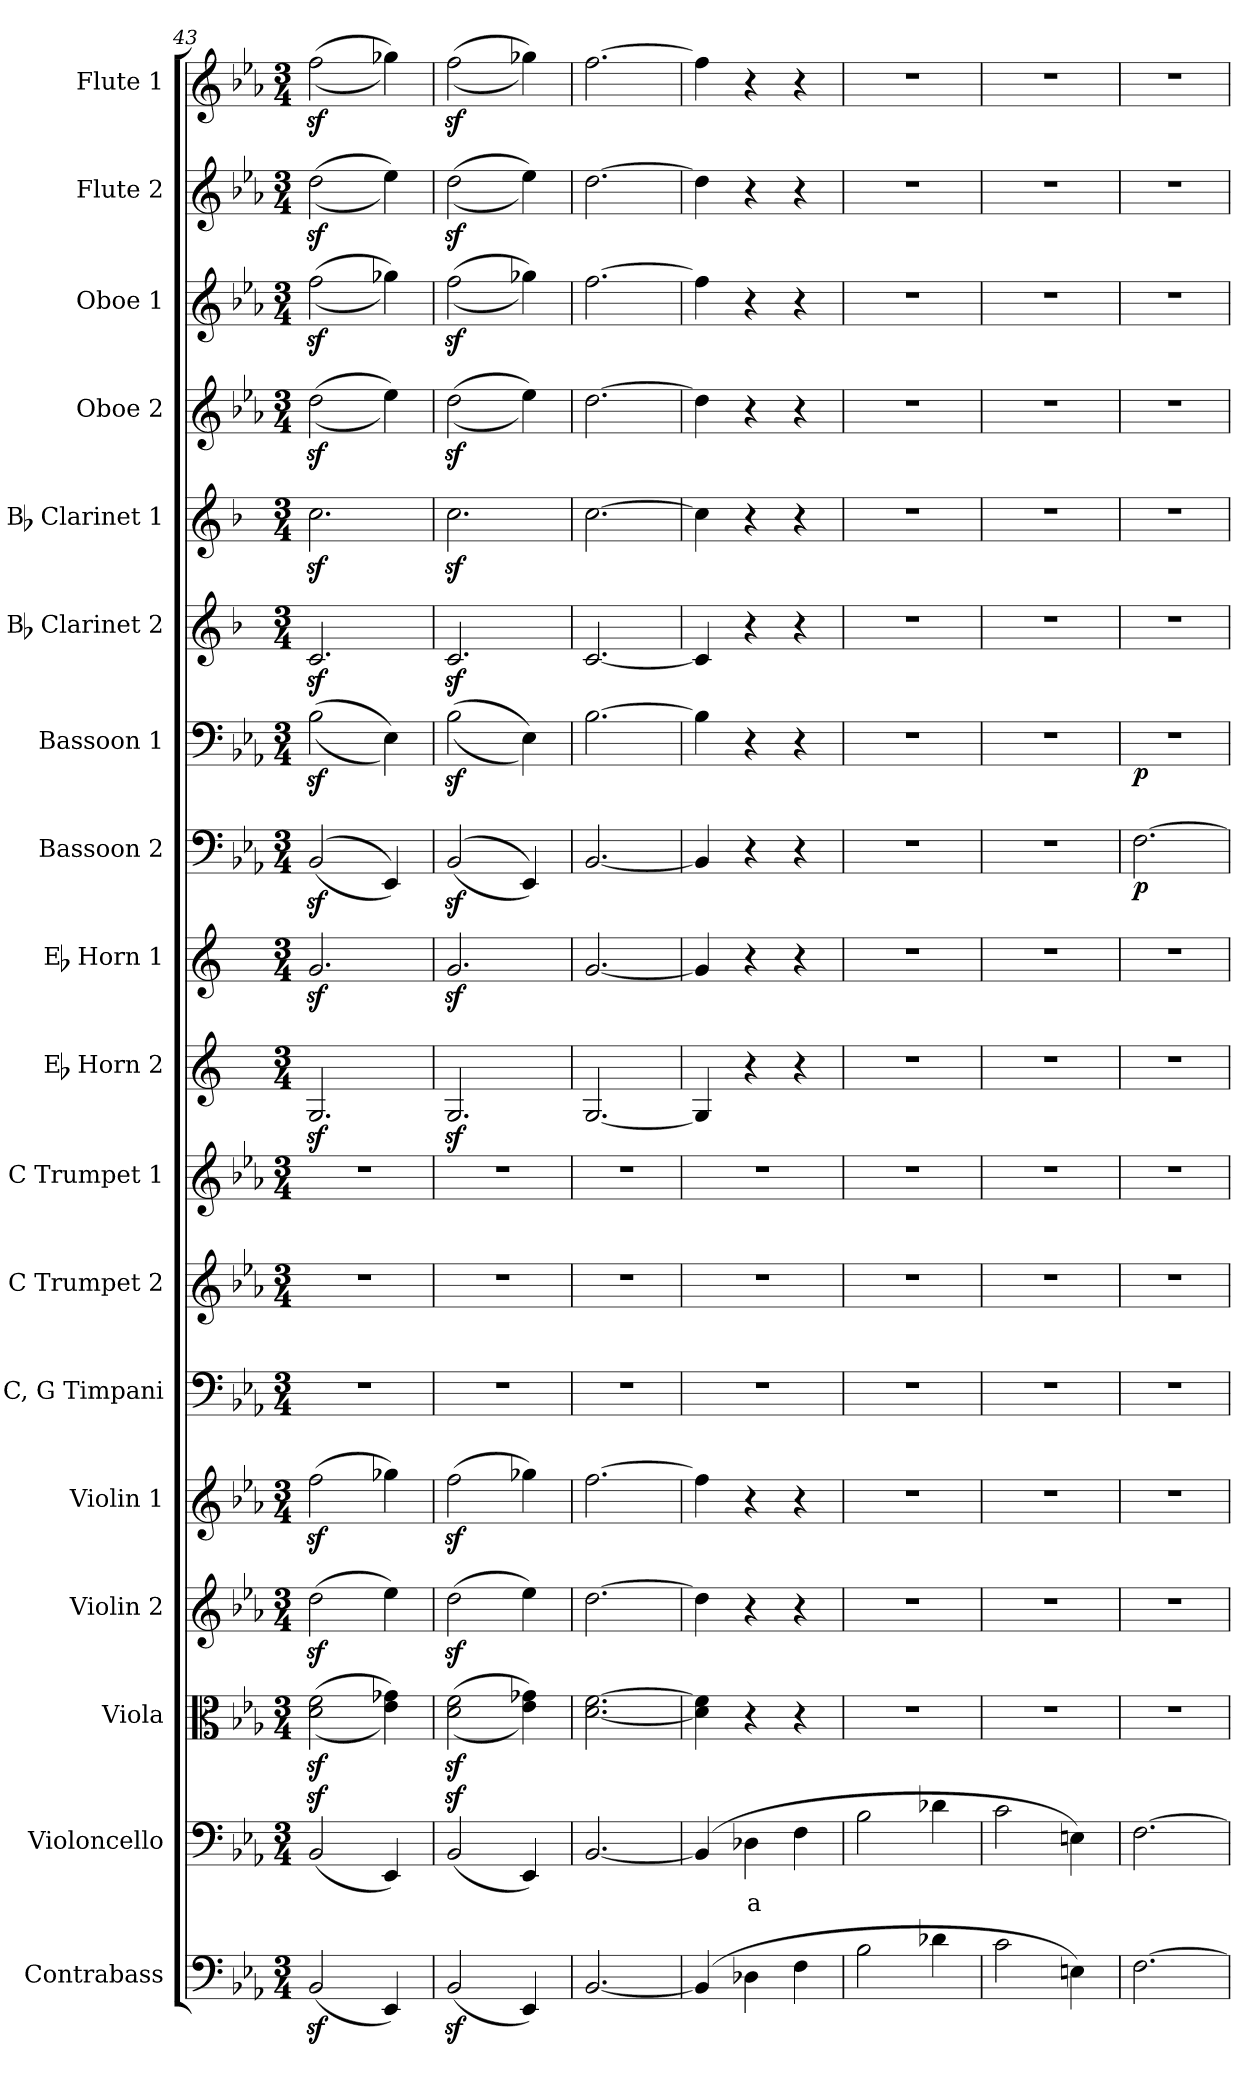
**kern	**dynam	**kern	**text	**dynam	**kern	**dynam	**kern	**dynam	**kern	**dynam	**kern	**kern	**kern	**kern	**dynam	**kern	**dynam	**kern	**dynam	**kern	**dynam	**kern	**dynam	**kern	**dynam	**kern	**dynam	**kern	**dynam	**kern	**dynam	**kern	**dynam
*part18	*part18	*part17	*part17	*part17	*part16	*part16	*part15	*part15	*part14	*part14	*part13	*part12	*part11	*part10	*part10	*part9	*part9	*part8	*part8	*part7	*part7	*part6	*part6	*part5	*part5	*part4	*part4	*part3	*part3	*part2	*part2	*part1	*part1
*staff18	*staff18	*staff17	*staff17	*staff17	*staff16	*staff16	*staff15	*staff15	*staff14	*staff14	*staff13	*staff12	*staff11	*staff10	*staff10	*staff9	*staff9	*staff8	*staff8	*staff7	*staff7	*staff6	*staff6	*staff5	*staff5	*staff4	*staff4	*staff3	*staff3	*staff2	*staff2	*staff1	*staff1
*I"Contrabass	*	*I"Violoncello	*	*	*I"Viola	*	*I"Violin 2	*	*I"Violin 1	*	*I"C, G Timpani	*I"C Trumpet 2	*I"C Trumpet 1	*I"Eb Horn 2	*	*I"Eb Horn 1	*	*I"Bassoon 2	*	*I"Bassoon 1	*	*I"Bb Clarinet 2	*	*I"Bb Clarinet 1	*	*I"Oboe 2	*	*I"Oboe 1	*	*I"Flute 2	*	*I"Flute 1	*
*I'Cb	*	*I'Vc	*	*	*I'Vla	*	*I'Vln 2	*	*I'Vln 1	*	*I'Timp	*I'Tpt 2	*I'Tpt 1	*I'Hn 2	*	*I'Hn 1	*	*I'Bsn 2	*	*I'Bsn 1	*	*I'Cl 2	*	*I'Cl 1	*	*I'Ob 2	*	*I'Ob 1	*	*I'Fl 2	*	*I'Fl 1	*
*clefF4	*	*clefF4	*	*	*clefC3	*	*clefG2	*	*clefG2	*	*clefF4	*clefG2	*clefG2	*clefG2	*	*clefG2	*	*clefF4	*	*clefF4	*	*clefG2	*	*clefG2	*	*clefG2	*	*clefG2	*	*clefG2	*	*clefG2	*
*ITrd7c12	*	*	*	*	*	*	*	*	*	*	*	*	*	*ITrd5c9	*	*ITrd5c9	*	*	*	*	*	*ITrd1c2	*	*ITrd1c2	*	*	*	*	*	*	*	*	*
*k[b-e-a-]	*	*k[b-e-a-]	*	*	*k[b-e-a-]	*	*k[b-e-a-]	*	*k[b-e-a-]	*	*k[b-e-a-]	*k[b-e-a-]	*k[b-e-a-]	*k[b-e-a-]	*	*k[b-e-a-]	*	*k[b-e-a-]	*	*k[b-e-a-]	*	*k[b-e-a-]	*	*k[b-e-a-]	*	*k[b-e-a-]	*	*k[b-e-a-]	*	*k[b-e-a-]	*	*k[b-e-a-]	*
*M3/4	*	*M3/4	*	*	*M3/4	*	*M3/4	*	*M3/4	*	*M3/4	*M3/4	*M3/4	*M3/4	*	*M3/4	*	*M3/4	*	*M3/4	*	*M3/4	*	*M3/4	*	*M3/4	*	*M3/4	*	*M3/4	*	*M3/4	*
=43	=43	=43	=43	=43	=43	=43	=43	=43	=43	=43	=43	=43	=43	=43	=43	=43	=43	=43	=43	=43	=43	=43	=43	=43	=43	=43	=43	=43	=43	=43	=43	=43	=43
(2BBB-z</	.	(2BB-z</	.	.	((2d\z< 2f\z<	.	(2ddz<\	.	(2ffz<\	.	2.r	2.r	2.r	2.BB-z</	.	2.B-z</	.	((2BB-z</	.	((2B-z<\	.	2.B-z</	.	2.b-z<\	.	((2ddz<\	.	((2ffz<\	.	((2ddz<\	.	((2ffz<\	.
4EEE-/)	.	4EE-/)	.	.	4e-\ 4g-X\))	.	4ee-\)	.	4gg-X\)	.	.	.	.	.	.	.	.	4EE-/))	.	4E-\))	.	.	.	.	.	4ee-\))	.	4gg-X\))	.	4ee-\))	.	4gg-X\))	.
=44	=44	=44	=44	=44	=44	=44	=44	=44	=44	=44	=44	=44	=44	=44	=44	=44	=44	=44	=44	=44	=44	=44	=44	=44	=44	=44	=44	=44	=44	=44	=44	=44	=44
(2BBB-z</	.	(2BB-z</	.	.	((2d\z< 2f\z<	.	(2ddz<\	.	(2ffz<\	.	2.r	2.r	2.r	2.BB-z</	.	2.B-z</	.	((2BB-z</	.	((2B-z<\	.	2.B-z</	.	2.b-z<\	.	((2ddz<\	.	((2ffz<\	.	((2ddz<\	.	((2ffz<\	.
4EEE-/)	.	4EE-/)	.	.	4e-\ 4g-X\))	.	4ee-\)	.	4gg-X\)	.	.	.	.	.	.	.	.	4EE-/))	.	4E-\))	.	.	.	.	.	4ee-\))	.	4gg-X\))	.	4ee-\))	.	4gg-X\))	.
!!LO:PB:g=z
=45	=45	=45	=45	=45	=45	=45	=45	=45	=45	=45	=45	=45	=45	=45	=45	=45	=45	=45	=45	=45	=45	=45	=45	=45	=45	=45	=45	=45	=45	=45	=45	=45	=45
[2.BBB-/	.	[2.BB-/	.	.	[2.d\ [2.f\	.	[2.dd\	.	[2.ff\	.	2.r	2.r	2.r	[2.BB-/	.	[2.B-/	.	[2.BB-/	.	[2.B-\	.	[2.B-/	.	[2.b-\	.	[2.dd\	.	[2.ff\	.	[2.dd\	.	[2.ff\	.
=46	=46	=46	=46	=46	=46	=46	=46	=46	=46	=46	=46	=46	=46	=46	=46	=46	=46	=46	=46	=46	=46	=46	=46	=46	=46	=46	=46	=46	=46	=46	=46	=46	=46
!	!LO:DY:b	!	!	!	!	!	!	!	!	!	!	!	!	!	!	!	!	!	!	!	!	!	!	!	!	!	!	!	!	!	!	!	!
!	!LO:DY:n=1:b	!	!	!LO:DY:b	!	!	!	!	!	!	!	!	!	!	!	!	!	!	!	!	!	!	!	!	!	!	!	!	!	!	!	!	!
!	!	!	!	!LO:DY:n=1:b	!	!LO:DY:b	!	!	!	!	!	!	!	!	!	!	!	!	!	!	!	!	!	!	!	!	!	!	!	!	!	!	!
!	!	!	!	!	!	!LO:DY:n=1:b	!	!LO:DY:b	!	!	!	!	!	!	!	!	!	!	!	!	!	!	!	!	!	!	!	!	!	!	!	!	!
!	!	!	!	!	!	!	!	!LO:DY:n=1:b	!	!LO:DY:b	!	!	!	!	!	!	!	!	!	!	!	!	!	!	!	!	!	!	!	!	!	!	!
!	!	!	!	!	!	!	!	!	!	!LO:DY:n=1:b	!	!	!	!	!LO:DY:b	!	!	!	!	!	!	!	!	!	!	!	!	!	!	!	!	!	!
!	!	!	!	!	!	!	!	!	!	!	!	!	!	!	!LO:DY:n=1:b	!	!LO:DY:b	!	!	!	!	!	!	!	!	!	!	!	!	!	!	!	!
!	!	!	!	!	!	!	!	!	!	!	!	!	!	!	!	!	!LO:DY:n=1:b	!	!LO:DY:b	!	!	!	!	!	!	!	!	!	!	!	!	!	!
!	!	!	!	!	!	!	!	!	!	!	!	!	!	!	!	!	!	!	!LO:DY:n=1:b	!	!LO:DY:b	!	!	!	!	!	!	!	!	!	!	!	!
!	!	!	!	!	!	!	!	!	!	!	!	!	!	!	!	!	!	!	!	!	!LO:DY:n=1:b	!	!LO:DY:b	!	!	!	!	!	!	!	!	!	!
!	!	!	!	!	!	!	!	!	!	!	!	!	!	!	!	!	!	!	!	!	!	!	!LO:DY:n=1:b	!	!LO:DY:b	!	!	!	!	!	!	!	!
!	!	!	!	!	!	!	!	!	!	!	!	!	!	!	!	!	!	!	!	!	!	!	!	!	!LO:DY:n=1:b	!	!LO:DY:b	!	!	!	!	!	!
!	!	!	!	!	!	!	!	!	!	!	!	!	!	!	!	!	!	!	!	!	!	!	!	!	!	!	!LO:DY:n=1:b	!	!LO:DY:b	!	!	!	!
!	!	!	!	!	!	!	!	!	!	!	!	!	!	!	!	!	!	!	!	!	!	!	!	!	!	!	!	!	!LO:DY:n=1:b	!	!LO:DY:b	!	!
!	!	!	!	!	!	!	!	!	!	!	!	!	!	!	!	!	!	!	!	!	!	!	!	!	!	!	!	!	!	!	!LO:DY:n=1:b	!	!LO:DY:b
!	!	!	!	!	!	!	!	!	!	!	!	!	!	!	!	!	!	!	!	!	!	!	!	!	!	!	!	!	!	!	!	!	!LO:DY:n=1:b
(4BBB-/]	other-dynamics pp	(4BB-/]	.	other-dynamics pp	4d\] 4f\]	other-dynamics pp	4dd\]	other-dynamics pp	4ff\]	other-dynamics pp	2.r	2.r	2.r	4BB-/]	other-dynamics pp	4B-/]	other-dynamics pp	4BB-/]	other-dynamics pp	4B-\]	other-dynamics pp	4B-/]	other-dynamics pp	4b-\]	other-dynamics pp	4dd\]	other-dynamics pp	4ff\]	other-dynamics pp	4dd\]	other-dynamics pp	4ff\]	other-dynamics pp
!	!	!	!LO:LY:b:color=#FF0000	!	!	!	!	!	!	!	!	!	!	!	!	!	!	!	!	!	!	!	!	!	!	!	!	!	!	!	!	!	!
4DD-X\	.	4D-X\	a	.	4r	.	4r	.	4r	.	.	.	.	4r	.	4r	.	4r	.	4r	.	4r	.	4r	.	4r	.	4r	.	4r	.	4r	.
4FF\	.	4F\	.	.	4r	.	4r	.	4r	.	.	.	.	4r	.	4r	.	4r	.	4r	.	4r	.	4r	.	4r	.	4r	.	4r	.	4r	.
=47	=47	=47	=47	=47	=47	=47	=47	=47	=47	=47	=47	=47	=47	=47	=47	=47	=47	=47	=47	=47	=47	=47	=47	=47	=47	=47	=47	=47	=47	=47	=47	=47	=47
2BB-\	.	2B-\	.	.	2.r	.	2.r	.	2.r	.	2.r	2.r	2.r	2.r	.	2.r	.	2.r	.	2.r	.	2.r	.	2.r	.	2.r	.	2.r	.	2.r	.	2.r	.
4D-X\	.	4d-X\	.	.	.	.	.	.	.	.	.	.	.	.	.	.	.	.	.	.	.	.	.	.	.	.	.	.	.	.	.	.	.
=48	=48	=48	=48	=48	=48	=48	=48	=48	=48	=48	=48	=48	=48	=48	=48	=48	=48	=48	=48	=48	=48	=48	=48	=48	=48	=48	=48	=48	=48	=48	=48	=48	=48
2C\	.	2c\	.	.	2.r	.	2.r	.	2.r	.	2.r	2.r	2.r	2.r	.	2.r	.	2.r	.	2.r	.	2.r	.	2.r	.	2.r	.	2.r	.	2.r	.	2.r	.
4EEn\)	.	4En\)	.	.	.	.	.	.	.	.	.	.	.	.	.	.	.	.	.	.	.	.	.	.	.	.	.	.	.	.	.	.	.
=49	=49	=49	=49	=49	=49	=49	=49	=49	=49	=49	=49	=49	=49	=49	=49	=49	=49	=49	=49	=49	=49	=49	=49	=49	=49	=49	=49	=49	=49	=49	=49	=49	=49
!	!	!	!	!	!	!	!	!	!	!	!	!	!	!	!	!	!	!	!LO:DY:b	!	!LO:DY:b	!	!	!	!	!	!	!	!	!	!	!	!
[2.FF\	.	[2.F\	.	.	2.r	.	2.r	.	2.r	.	2.r	2.r	2.r	2.r	.	2.r	.	[2.F\	p	2.r	p	2.r	.	2.r	.	2.r	.	2.r	.	2.r	.	2.r	.
=	=	=	=	=	=	=	=	=	=	=	=	=	=	=	=	=	=	=	=	=	=	=	=	=	=	=	=	=	=	=	=	=	=
*-	*-	*-	*-	*-	*-	*-	*-	*-	*-	*-	*-	*-	*-	*-	*-	*-	*-	*-	*-	*-	*-	*-	*-	*-	*-	*-	*-	*-	*-	*-	*-	*-	*-
